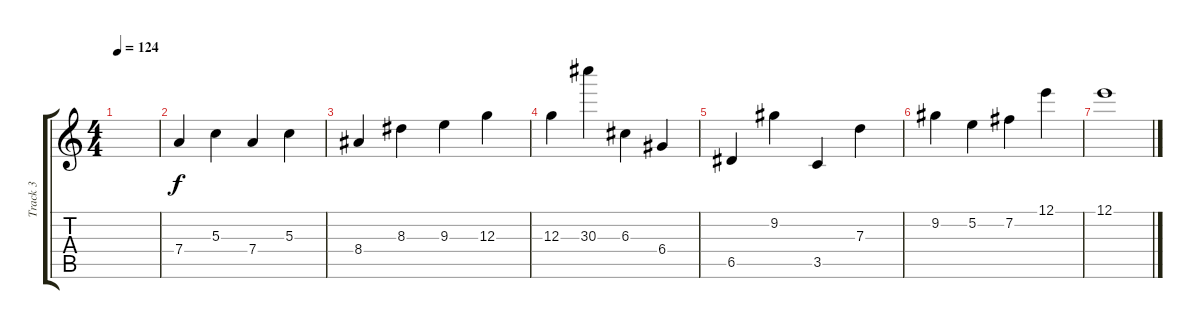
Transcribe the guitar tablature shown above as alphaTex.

\track ("Track 3" "Track 3") {instrument electricguitarjazz}
\staff {score tabs}
\tuning (E4 B3 G3 D3 A2 E2) {hide}
\ts (4 4)
\tempo 124
\clef g2
\ks c
|
7.4.4{dy f} 5.3.4 7.4.4 5.3.4 |
8.4.4 8.3.4 9.3.4 12.3.4 |
12.3.4 30.3.4 6.3.4 6.4.4 |
6.5.4 9.2.4 3.5.4 7.3.4 |
9.2.4 5.2.4 7.2.4 12.1.4 |
12.1.1
